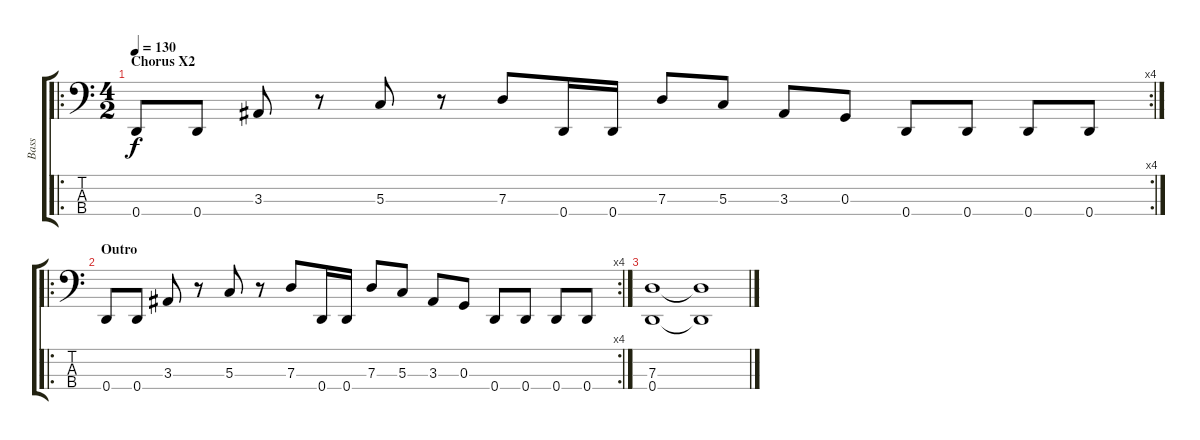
\track ("Bass" "Bass") {instrument electricbasspick}
\staff {score tabs}
\tuning (F2 C2 G1 D1) {hide}
\ro
\rc 4
\ts (4 2)
\section ("" "Chorus X2")
\tempo 130
\clef f4
\ks c
0.4.8{dy f} 0.4.8 3.3.8 r.8 5.3.8 r.8 7.3.8 0.4.16 0.4.16 7.3.8 5.3.8 3.3.8 0.3.8 0.4.8 0.4.8 0.4.8 0.4.8 |
\ro
\rc 4
\section ("" "Outro")
0.4.8 0.4.8 3.3.8 r.8 5.3.8 r.8 7.3.8 0.4.16 0.4.16 7.3.8 5.3.8 3.3.8 0.3.8 0.4.8 0.4.8 0.4.8 0.4.8 |
(7.3 0.4).1 (7.3{t} 0.4{t}).1
